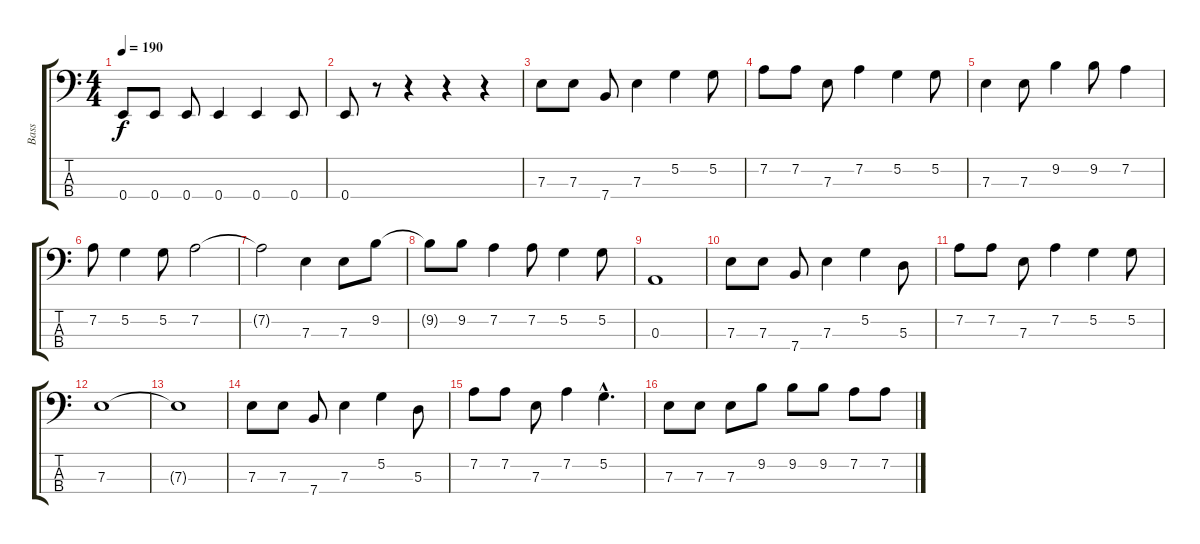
\track ("Bass" "Bass") {instrument electricbassfinger}
\staff {score tabs}
\tuning (G2 D2 A1 E1) {hide}
\ts (4 4)
\tempo 190
\clef f4
\ks c
0.4.8{dy f} 0.4.8 0.4.8 0.4.4 0.4.4 0.4.8 |
0.4.8 r.8 r.4 r.4 r.4 |
7.3.8 7.3.8 7.4.8 7.3.4 5.2.4 5.2.8 |
7.2.8 7.2.8 7.3.8 7.2.4 5.2.4 5.2.8 |
7.3.4 7.3.8 9.2.4 9.2.8 7.2.4 |
7.2.8 5.2.4 5.2.8 7.2.2 |
7.2{t}.2 7.3.4 7.3.8 9.2.8 |
9.2{t}.8 9.2.8 7.2.4 7.2.8 5.2.4 5.2.8 |
0.3.1 |
7.3.8 7.3.8 7.4.8 7.3.4 5.2.4 5.3.8 |
7.2.8 7.2.8 7.3.8 7.2.4 5.2.4 5.2.8 |
7.3.1 |
7.3{t}.1 |
7.3.8 7.3.8 7.4.8 7.3.4 5.2.4 5.3.8 |
7.2.8 7.2.8 7.3.8 7.2.4 5.2{hac}.4{d} |
7.3.8 7.3.8 7.3.8 9.2.8 9.2.8 9.2.8 7.2.8 7.2.8
